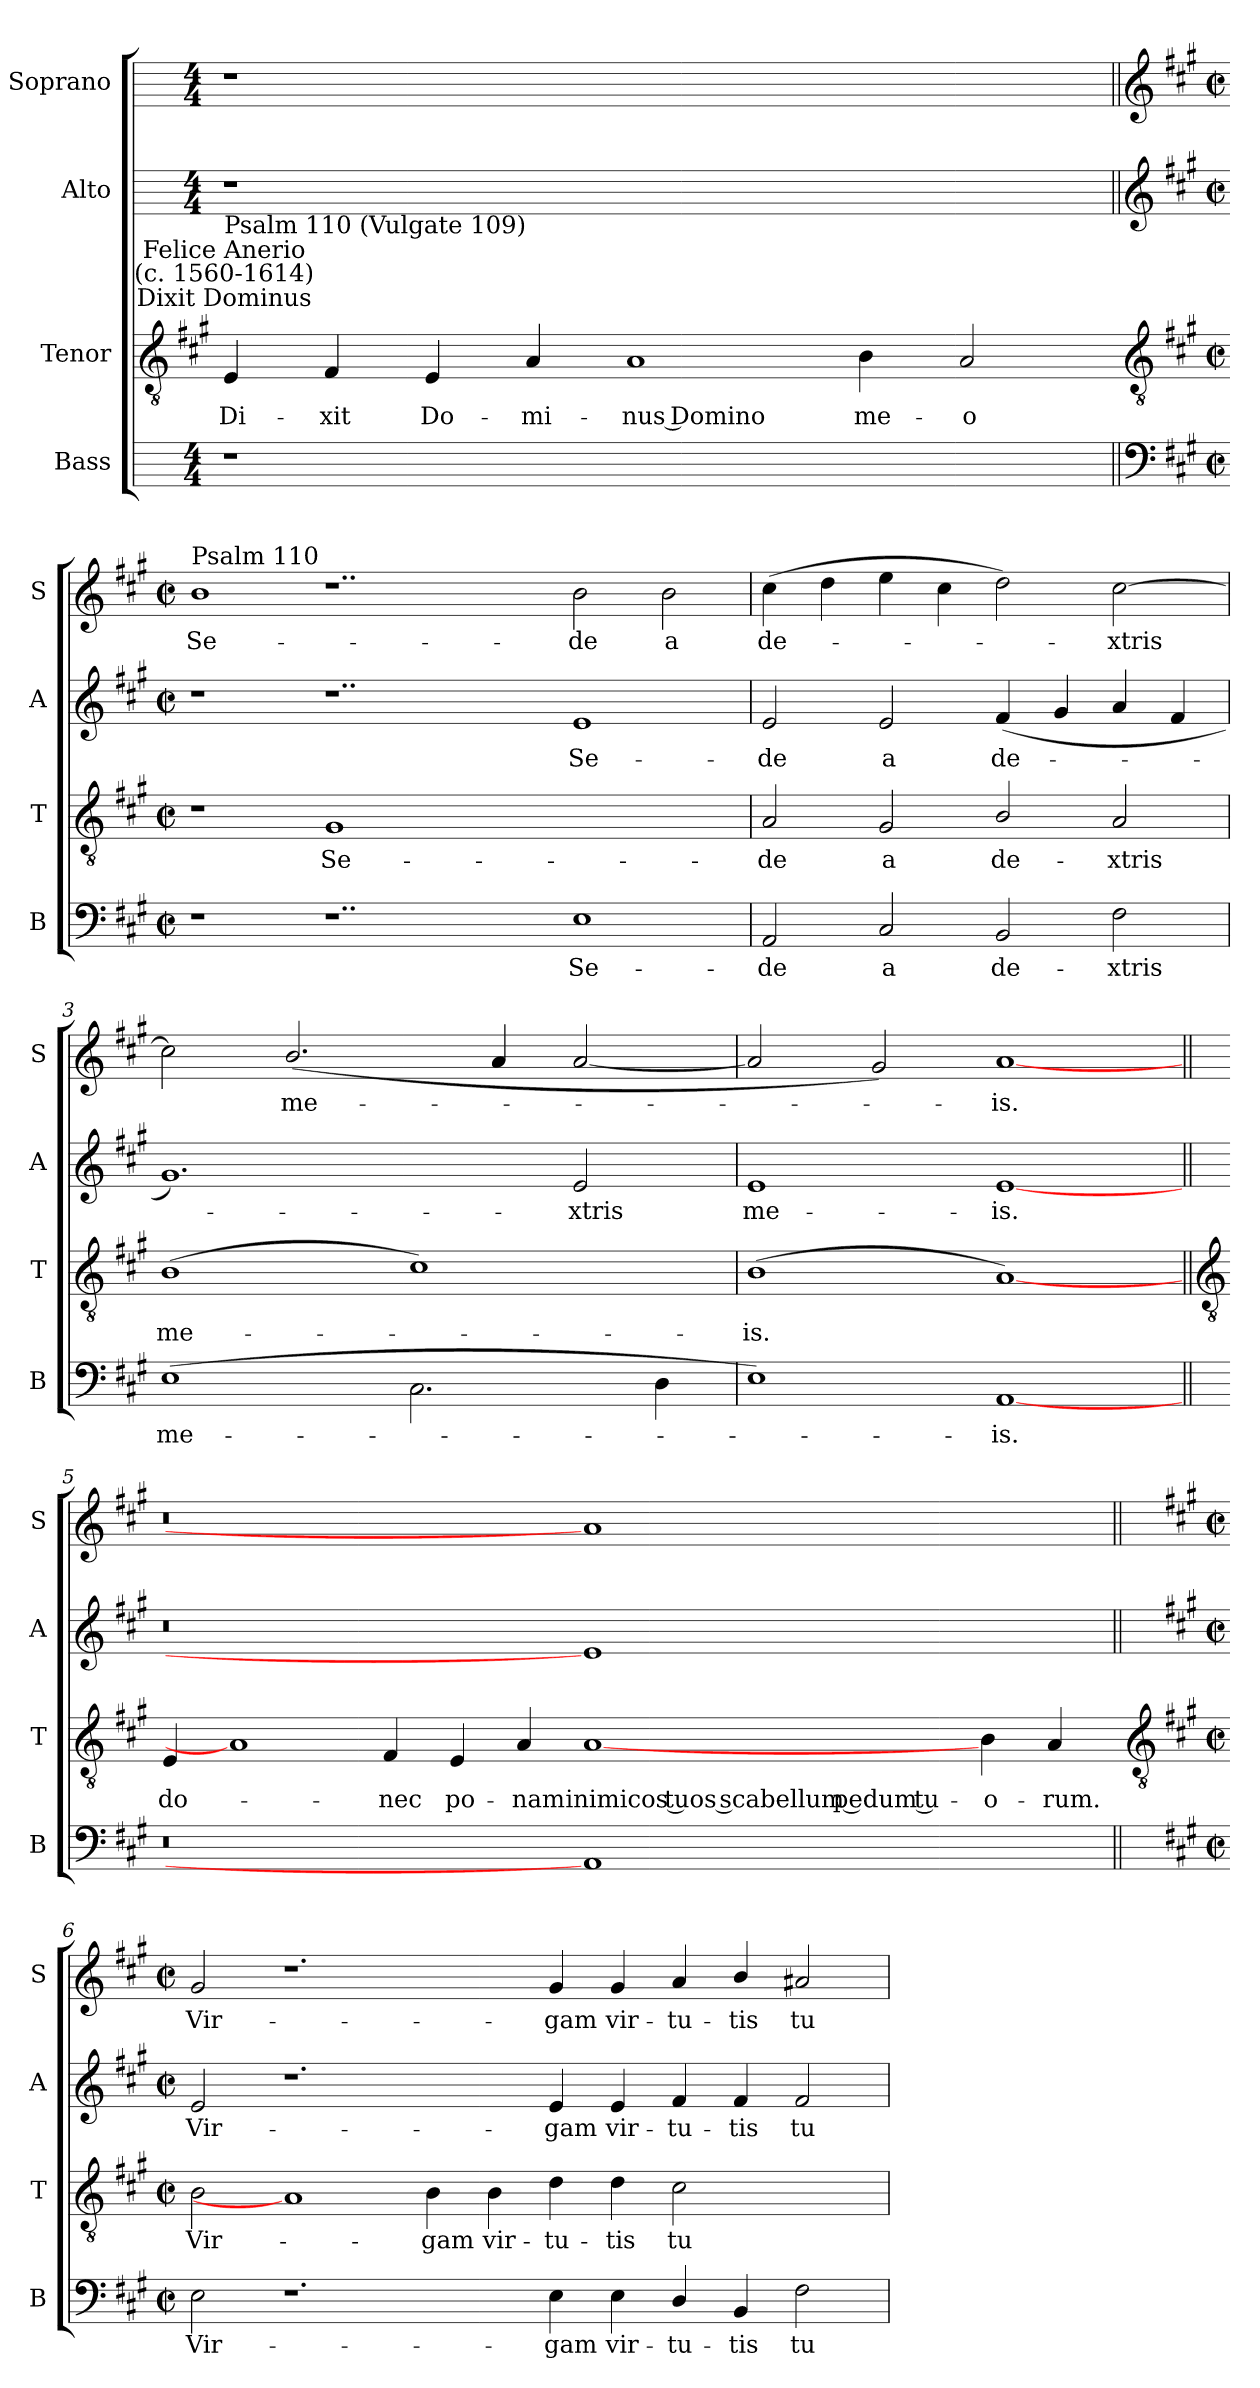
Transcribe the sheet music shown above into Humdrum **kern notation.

**kern	**text	**kern	**text	**kern	**text	**kern	**text
*part4	*part4	*part3	*part3	*part2	*part2	*part1	*part1
*staff4	*staff4	*staff3	*staff3	*staff2	*staff2	*staff1	*staff1
*I"Bass	*	*I"Tenor	*	*I"Alto	*	*I"Soprano	*
*I'B	*	*I'T	*	*I'A	*	*I'S	*
*	*	*clefGv2	*	*	*	*	*
*	*	*k[f#c#g#]	*	*	*	*	*
*	*	*A:	*	*	*	*	*
*M4/4	*	*	*	*M4/4	*	*M4/4	*
=	=	=	=	=	=	=	=
!	!	!LO:TX:a:cj:t=Dixit Dominus	!	!	!	!	!
!	!	!LO:TX:a:cj:t=Felice Anerio\n(c. 1560-1614)	!	!	!	!	!
!	!	!LO:TX:a:t=Psalm 110 (Vulgate 109)	!	!	!	!	!
!	!	!	!LO:LY:b	!	!	!	!
1r	.	4E	Di-	1r	.	1r	.
!	!	!	!LO:LY:b	!	!	!	!
.	.	4F#	-xit	.	.	.	.
!	!	!	!LO:LY:b	!	!	!	!
.	.	4E	Do-	.	.	.	.
!	!	!	!LO:LY:b	!	!	!	!
.	.	4A	-mi-	.	.	.	.
!	!	!	!LO:LY:b	!	!	!	!
1..ryy	.	1A	-nus Domino	1..ryy	.	1..ryy	.
!	!	!	!LO:LY:b	!	!	!	!
.	.	4B	me-	.	.	.	.
!	!	!	!LO:LY:b	!	!	!	!
.	.	2A	-o	.	.	.	.
!!LO:LB:g=z
=1||	=1||	=1-	=1||	=1||	=1||	=1||	=1||
*clefF4	*	*clefGv2	*	*clefG2	*	*clefG2	*
*k[f#c#g#]	*	*	*	*k[f#c#g#]	*	*k[f#c#g#]	*
*A:	*	*	*	*A:	*	*A:	*
*M4/2	*	*M4/2	*	*M4/2	*	*M4/2	*
*met(c|)	*	*met(c|)	*	*met(c|)	*	*met(c|)	*
!	!	!	!	!	!	!LO:TX:a:t=Psalm 110	!
!	!	!	!	!	!	!	!LO:LY:b
1r	.	1r	.	1r	.	1b	Se-
!	!	!	!LO:LY:b	!	!	!	!
1..r	.	1G#	Se-	1..r	.	1..r	.
.	.	1..ryy	.	.	.	.	.
!	!LO:LY:b	!	!	!	!LO:LY:b	!	!LO:LY:b
1E	Se-	.	.	1e	Se-	2b	-de
!	!	!	!	!	!	!	!LO:LY:b
.	.	.	.	.	.	2b	a
=2	=2	=2	=2	=2	=2	=2	=2
!	!LO:LY:b	!	!LO:LY:b	!	!LO:LY:b	!	!LO:LY:b
2AA	-de	2A	-de	2e	-de	(>4cc#	de-
.	.	.	.	.	.	4dd	.
!	!LO:LY:b	!	!LO:LY:b	!	!LO:LY:b	!	!
2C#	a	2G#	a	2e	a	4ee	.
.	.	.	.	.	.	4cc#	.
!	!LO:LY:b	!	!LO:LY:b	!	!LO:LY:b	!	!
2BB	de-	2B/	de-	(<4f#	de-	2dd)	.
.	.	.	.	4g#	.	.	.
!	!LO:LY:b	!	!LO:LY:b	!	!	!	!LO:LY:b
2F#	-xtris	2A	-xtris	4a	.	[2cc#	xtris
.	.	.	.	4f#	.	.	.
=3	=3	=3	=3	=3	=3	=3	=3
!	!LO:LY:b	!	!LO:LY:b	!	!	!	!
(>1E	me-	(>1B	me-	1.g#)	.	2cc#]	.
!	!	!	!	!	!	!	!LO:LY:b
.	.	.	.	.	.	(<2.b/	me-
2.C#\	.	1c#)	.	.	.	.	.
.	.	.	.	.	.	4a	.
!	!	!	!	!	!LO:LY:b	!	!
.	.	.	.	2e	xtris	[2a	.
4D\	.	.	.	.	.	.	.
=4	=4	=4	=4	=4	=4	=4	=4
!	!	!	!LO:LY:b	!	!LO:LY:b	!	!
1E)	.	(<1B	is.	1e	me-	2a]	.
.	.	.	.	.	.	2g#)	.
!	!LO:LY:b	!	!	!	!LO:LY:b	!	!LO:LY:b
[1AA	is.	[1A)	.	[1e	-is.	[1a	is.
!!LO:LB:g=z
=5||	=5||	=5||	=5||	=5||	=5||	=5||	=5||
*	*	*clefGv2	*	*	*	*	*
!	!	!	!LO:LY:b	!	!	!	!
0r	.	4E	do-	0r	.	0r	.
.	.	1A]	.	.	.	.	.
!	!	!	!LO:LY:b	!	!	!	!
.	.	4F#	-nec	.	.	.	.
!	!	!	!LO:LY:b	!	!	!	!
.	.	4E	po-	.	.	.	.
!	!	!	!LO:LY:b	!	!	!	!
.	.	4A	-nam	.	.	.	.
!	!	!	!LO:LY:b	!	!	!	!
1AA]	.	[1A	inimicos tuos scabellum pedum tu-	1e]	.	1a]	.
!	!	!	!LO:LY:b	!	!	!	!
2ryy	.	4B	-o-	2ryy	.	2ryy	.
!	!	!	!LO:LY:b	!	!	!	!
.	.	4A	-rum.	.	.	.	.
!!LO:LB:g=z
=6||	=6||	=6-	=6||	=6||	=6||	=6||	=6||
*	*	*clefGv2	*	*	*	*	*
*k[f#c#g#]	*	*	*	*k[f#c#g#]	*	*k[f#c#g#]	*
*A:	*	*	*	*A:	*	*A:	*
*M4/2	*	*M4/2	*	*M4/2	*	*M4/2	*
*met(c|)	*	*met(c|)	*	*met(c|)	*	*met(c|)	*
!	!LO:LY:b	!	!LO:LY:b	!	!LO:LY:b	!	!LO:LY:b
2E	Vir-	2B	Vir-	2e	Vir-	2g#	Vir-
1.r	.	1A]	.	1.r	.	1.r	.
!	!	!	!LO:LY:b	!	!	!	!
.	.	4B	-gam	.	.	.	.
!	!	!	!LO:LY:b	!	!	!	!
.	.	4B	vir-	.	.	.	.
!	!LO:LY:b	!	!LO:LY:b	!	!LO:LY:b	!	!LO:LY:b
4E	-gam	4d	-tu-	4e	-gam	4g#	-gam
!	!LO:LY:b	!	!LO:LY:b	!	!LO:LY:b	!	!LO:LY:b
4E	vir-	4d	-tis	4e	vir-	4g#	vir-
!	!LO:LY:b	!	!LO:LY:b	!	!LO:LY:b	!	!LO:LY:b
4D/	-tu-	2c#	tu-	4f#	-tu-	4a	-tu-
!	!LO:LY:b	!	!	!	!LO:LY:b	!	!LO:LY:b
4BB	-tis	.	.	4f#	-tis	4b/	-tis
!	!LO:LY:b	!	!	!	!LO:LY:b	!	!LO:LY:b
2F#	tu-	2ryy	.	2f#	tu-	2a#X	tu-
=	=	=	=	=	=	=	=
*-	*-	*-	*-	*-	*-	*-	*-
